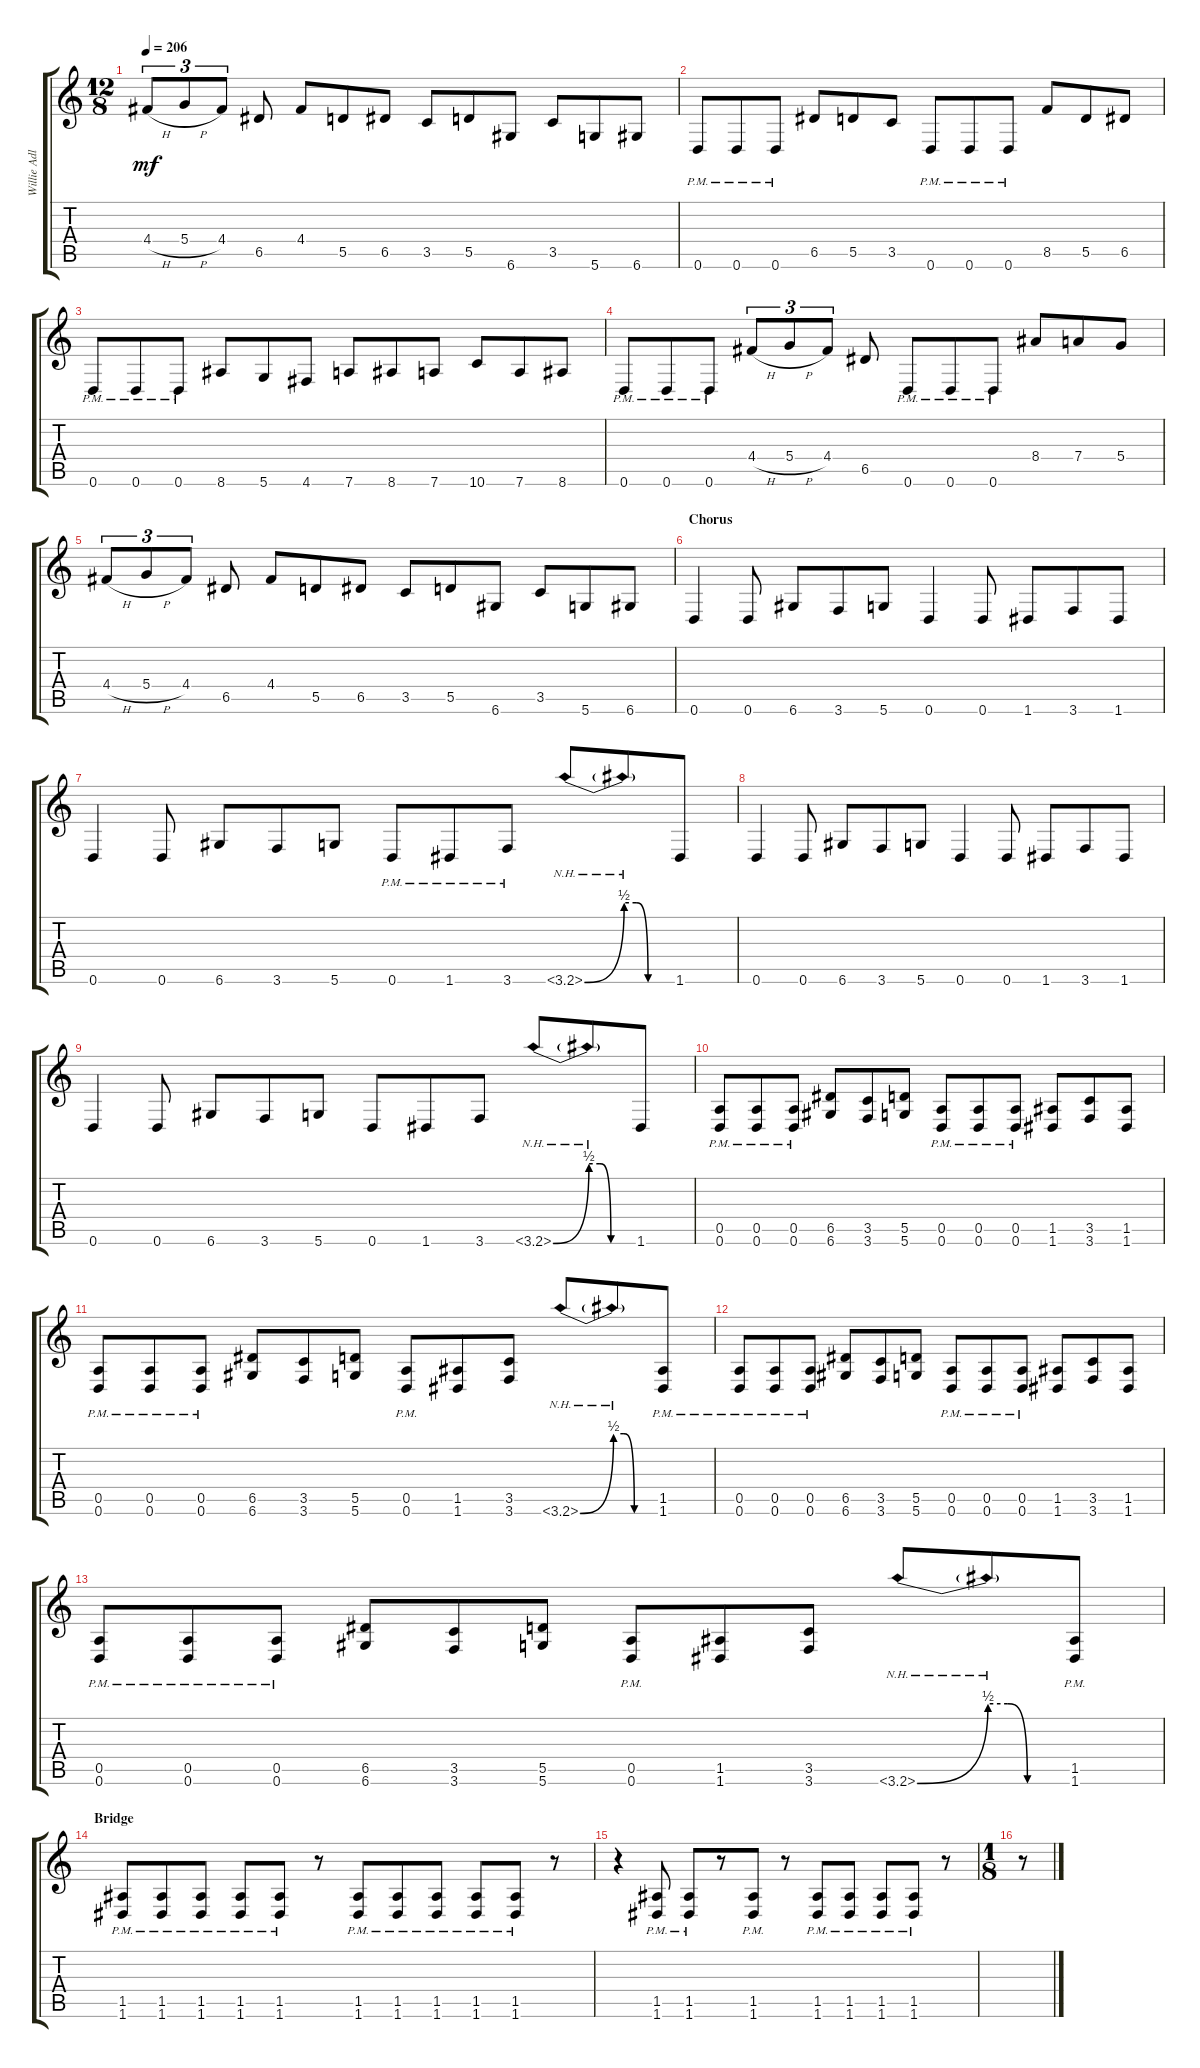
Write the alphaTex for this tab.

\track ("Willie Adler" "Willie Adl") {instrument distortionguitar}
\staff {score tabs}
\tuning (E4 B3 G3 D3 A2 D2) {hide}
\ts (12 8)
\tempo 206
\clef g2
\ks c
4.4{h}.8{tu (3 2) dy mf} 5.4{h}.8{tu (3 2)} 4.4.8{tu (3 2)} 6.5.8 4.4.8 5.5.8 6.5.8 3.5.8 5.5.8 6.6.8 3.5.8 5.6.8 6.6.8 |
0.6{pm}.8 0.6{pm}.8 0.6{pm}.8 6.5.8 5.5.8 3.5.8 0.6{pm}.8 0.6{pm}.8 0.6{pm}.8 8.5.8 5.5.8 6.5.8 |
0.6{pm}.8 0.6{pm}.8 0.6{pm}.8 8.6.8 5.6.8 4.6.8 7.6.8 8.6.8 7.6.8 10.6.8 7.6.8 8.6.8 |
0.6{pm}.8 0.6{pm}.8 0.6{pm}.8 4.4{h}.8{tu (3 2)} 5.4{h}.8{tu (3 2)} 4.4.8{tu (3 2)} 6.5.8 0.6{pm}.8 0.6{pm}.8 0.6{pm}.8 8.4.8 7.4.8 5.4.8 |
4.4{h}.8{tu (3 2)} 5.4{h}.8{tu (3 2)} 4.4.8{tu (3 2)} 6.5.8 4.4.8 5.5.8 6.5.8 3.5.8 5.5.8 6.6.8 3.5.8 5.6.8 6.6.8 |
\section ("" "Chorus")
0.6.4 0.6.8 6.6.8 3.6.8 5.6.8 0.6.4 0.6.8 1.6.8 3.6.8 1.6.8 |
0.6.4 0.6.8 6.6.8 3.6.8 5.6.8 0.6{pm}.8 1.6{pm}.8 3.6{pm}.8 3.6{be (bend 0 0 60 2) nh}.8 3.6{be (custom 0 2 15 2 30 0 60 0) nh t}.8 1.6.8 |
0.6.4 0.6.8 6.6.8 3.6.8 5.6.8 0.6.4 0.6.8 1.6.8 3.6.8 1.6.8 |
0.6.4 0.6.8 6.6.8 3.6.8 5.6.8 0.6.8 1.6.8 3.6.8 3.6{be (bend 0 0 60 2) nh}.8 3.6{be (custom 0 2 15 2 30 0 60 0) nh t}.8 1.6.8 |
(0.5{pm} 0.6{pm}).8 (0.5{pm} 0.6{pm}).8 (0.5{pm} 0.6{pm}).8 (6.5 6.6).8 (3.5 3.6).8 (5.5 5.6).8 (0.5{pm} 0.6{pm}).8 (0.5{pm} 0.6{pm}).8 (0.5{pm} 0.6{pm}).8 (1.5 1.6).8 (3.5 3.6).8 (1.5 1.6).8 |
(0.5{pm} 0.6{pm}).8 (0.5{pm} 0.6{pm}).8 (0.5{pm} 0.6{pm}).8 (6.5 6.6).8 (3.5 3.6).8 (5.5 5.6).8 (0.5 0.6{pm}).8 (1.5 1.6).8 (3.5 3.6).8 3.6{be (bend 0 0 60 2) nh}.8 3.6{be (custom 0 2 15 2 30 0 60 0) nh t}.8 (1.5{pm} 1.6{pm}).8 |
(0.5{pm} 0.6{pm}).8 (0.5{pm} 0.6{pm}).8 (0.5{pm} 0.6{pm}).8 (6.5 6.6).8 (3.5 3.6).8 (5.5 5.6).8 (0.5{pm} 0.6{pm}).8 (0.5{pm} 0.6{pm}).8 (0.5{pm} 0.6{pm}).8 (1.5 1.6).8 (3.5 3.6).8 (1.5 1.6).8 |
(0.5{pm} 0.6{pm}).8 (0.5{pm} 0.6{pm}).8 (0.5{pm} 0.6{pm}).8 (6.5 6.6).8 (3.5 3.6).8 (5.5 5.6).8 (0.5 0.6{pm}).8 (1.5 1.6).8 (3.5 3.6).8 3.6{be (bend 0 0 60 2) nh}.8 3.6{be (custom 0 2 15 2 30 0 60 0) nh t}.8 (1.5{pm} 1.6{pm}).8 |
\section ("" "Bridge")
(1.5{pm} 1.6{pm}).8 (1.5{pm} 1.6{pm}).8 (1.5{pm} 1.6{pm}).8 (1.5{pm} 1.6{pm}).8 (1.5{pm} 1.6{pm}).8 r.8 (1.5{pm} 1.6{pm}).8 (1.5{pm} 1.6{pm}).8 (1.5{pm} 1.6{pm}).8 (1.5{pm} 1.6{pm}).8 (1.5{pm} 1.6{pm}).8 r.8 |
r.4 (1.5{pm} 1.6{pm}).8 (1.5{pm} 1.6{pm}).8 r.8 (1.5{pm} 1.6{pm}).8 r.8 (1.5{pm} 1.6{pm}).8 (1.5{pm} 1.6{pm}).8 (1.5{pm} 1.6{pm}).8 (1.5{pm} 1.6{pm}).8 r.8 |
\ts (1 8)
r.8
